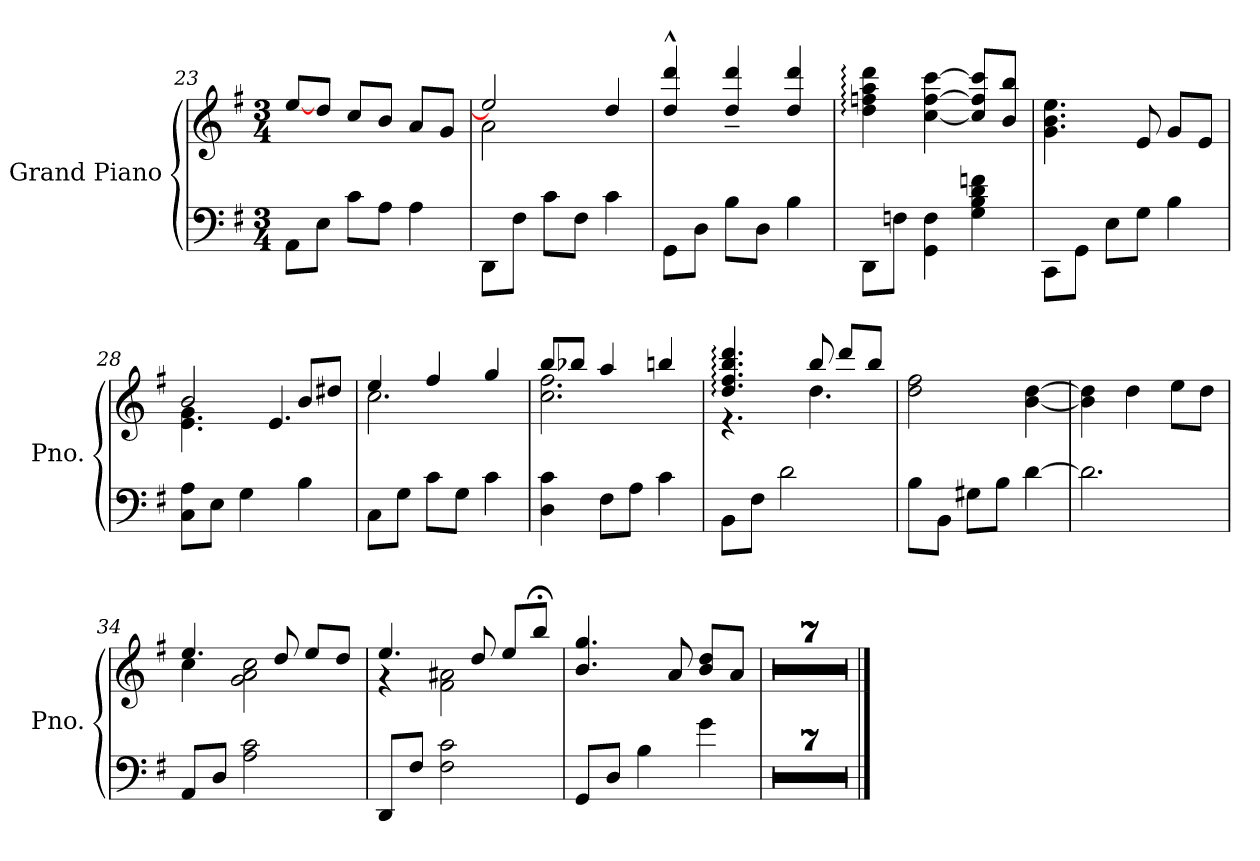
**kern	**kern
*part1	*part1
*staff2	*staff1
*I"Grand Piano	*
*I'Pno.	*
*clefF4	*clefG2
*k[f#]	*k[f#]
*M3/4	*M3/4
=23	=23
8AA\L	[8ee/L
8E\J	8dd/J
8c\L	8cc/L
8A\J	8b/J
4A\	8a/L
.	8g/J
=24	=24
*	*^
8DD\L	2ee/]	2a\
8F#\J	.	.
8c\L	.	.
8F#\J	.	.
4c\	4dd/	4ryy
*	*v	*v
=25	=25
8GG\L	4dd/^^ 4ddd/^^
8D\J	.
8B\L	4dd/~> 4ddd/~>
8D\J	.
4B\	4dd/ 4ddd/
!!LO:LB:g=z
=26	=26
8DD\L	4dd\: 4ffn\: 4aa\: 4ddd\:
8Fn\J	.
4GG\ 4F\	[4cc\ [4ff\ [4ccc\
4G\ 4B\ 4d\ 4fn\	8cc/] 8ff/] 8ccc/]L
.	8b/ 8bb/J
=27	=27
8CC\L	4.g\ 4.b\ 4.ee\
8GG\J	.
8E\L	.
8G\J	8e/
4B\	8g/L
.	8e/J
=28	=28
*	*^
8C\ 8A\L	4.e\ 4.g\	2b/
8E\J	.	.
4G\	.	.
.	4.e/	.
4B\	.	8b/L
.	.	8dd#X/J
=29	=29	=29
8C\L	4ee/	2.cc\
8G\J	.	.
8c\L	4ff#/	.
8G\J	.	.
4c\	4gg/	.
=30	=30	=30
4D\ 4c\	8bb/L	2.cc\ 2.ff#\
.	8bb-X/J	.
8F#\L	4aa/	.
8A\J	.	.
4c\	4bbn/	.
!!LO:PB:g=z	!!
=31	=31	=31
8BB\L	4.dd/: 4.ff#/: 4.bb/: 4.ddd/:	4.r
8F#\J	.	.
2d\	.	.
.	8bb/	4.dd\
.	8ddd/L	.
.	8bb/J	.
*	*v	*v
=32	=32
8B\L	2dd\ 2ff#\
8BB\J	.
8G#X\L	.
8B\J	.
[4d\	[4b\ [4dd\
=33	=33
2.d\]	4b\] 4dd\]
.	4dd\
.	8ee\L
.	8dd\J
=34	=34
*	*^
8AA/L	4cc\	4.ee/
8D/J	.	.
2A\ 2c\	2g\ 2a\ 2cc\	.
.	.	8dd/
.	.	8ee/L
.	.	8dd/J
=35	=35	=35
8DD/L	4.ee/	4r
8F#/J	.	.
2F#\ 2c\	.	2f#\ 2a#X\
.	8dd/	.
.	8ee/L	.
.	8bb;</J	.
*	*v	*v
!!LO:LB:g=z
=36	=36
8GG/L	4.b/ 4.gg/
8D/J	.
4B\	.
.	8a/
4g\	8b/ 8dd/L
.	8a/J
=37	=37
2.r	2.r
=38	=38
2.r	2.r
=39	=39
2.r	2.r
=40	=40
2.r	2.r
!!LO:LB:g=z
=41	=41
2.r	2.r
=42	=42
2.r	2.r
=43	=43
2.r	2.r
==	==
*-	*-
